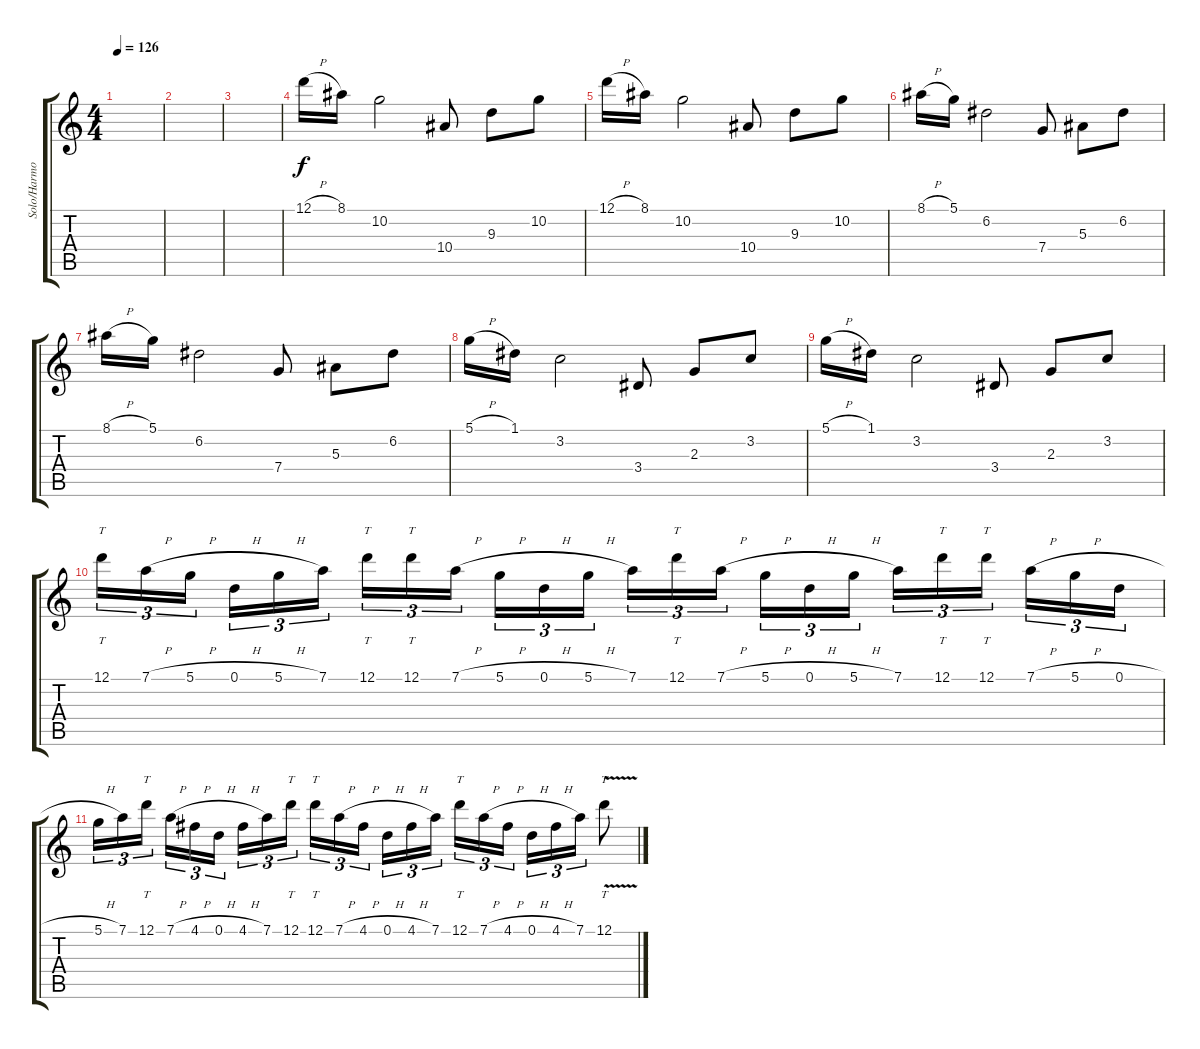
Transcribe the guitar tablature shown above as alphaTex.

\track ("Solo/Harmonies David L." "Solo/Harmo") {instrument overdrivenguitar}
\staff {score tabs}
\tuning (D4 A3 F3 C3 G2 D2) {hide}
\ts (4 4)
\tempo 126
\clef g2
\ks c
|
|
|
12.1{h}.16 8.1.16 10.2.2 10.4.8 9.3.8 10.2.8 |
12.1{h}.16 8.1.16 10.2.2 10.4.8 9.3.8 10.2.8 |
8.1{h}.16 5.1.16 6.2.2 7.4.8 5.3.8 6.2.8 |
8.1{h}.16 5.1.16 6.2.2 7.4.8 5.3.8 6.2.8 |
5.1{h}.16 1.1.16 3.2.2 3.4.8 2.3.8 3.2.8 |
5.1{h}.16 1.1.16 3.2.2 3.4.8 2.3.8 3.2.8 |
12.1.16{tt tu (3 2)} 7.1{h}.16{tu (3 2)} 5.1{h}.16{tu (3 2) beam splitsecondary} 0.1{h}.16{tu (3 2)} 5.1{h}.16{tu (3 2)} 7.1.16{tu (3 2)} 12.1.16{tt tu (3 2)} 12.1.16{tt tu (3 2)} 7.1{h}.16{tu (3 2) beam splitsecondary} 5.1{h}.16{tu (3 2)} 0.1{h}.16{tu (3 2)} 5.1{h}.16{tu (3 2)} 7.1.16{tu (3 2)} 12.1.16{tt tu (3 2)} 7.1{h}.16{tu (3 2) beam splitsecondary} 5.1{h}.16{tu (3 2)} 0.1{h}.16{tu (3 2)} 5.1{h}.16{tu (3 2)} 7.1.16{tu (3 2)} 12.1.16{tt tu (3 2)} 12.1.16{tt tu (3 2) beam splitsecondary} 7.1{h}.16{tu (3 2)} 5.1{h}.16{tu (3 2)} 0.1{h}.16{tu (3 2)} |
5.1{h}.16{tu (3 2)} 7.1.16{tu (3 2)} 12.1.16{tt tu (3 2) beam splitsecondary} 7.1{h}.16{tu (3 2)} 4.1{h}.16{tu (3 2)} 0.1{h}.16{tu (3 2)} 4.1{h}.16{tu (3 2)} 7.1.16{tu (3 2)} 12.1.16{tt tu (3 2) beam splitsecondary} 12.1.16{tt tu (3 2)} 7.1{h}.16{tu (3 2)} 4.1{h}.16{tu (3 2)} 0.1{h}.16{tu (3 2)} 4.1{h}.16{tu (3 2)} 7.1.16{tu (3 2) beam splitsecondary} 12.1.16{tt tu (3 2)} 7.1{h}.16{tu (3 2)} 4.1{h}.16{tu (3 2)} 0.1{h}.16{tu (3 2)} 4.1{h}.16{tu (3 2)} 7.1.16{tu (3 2)} 12.1{v}.8{tt}
